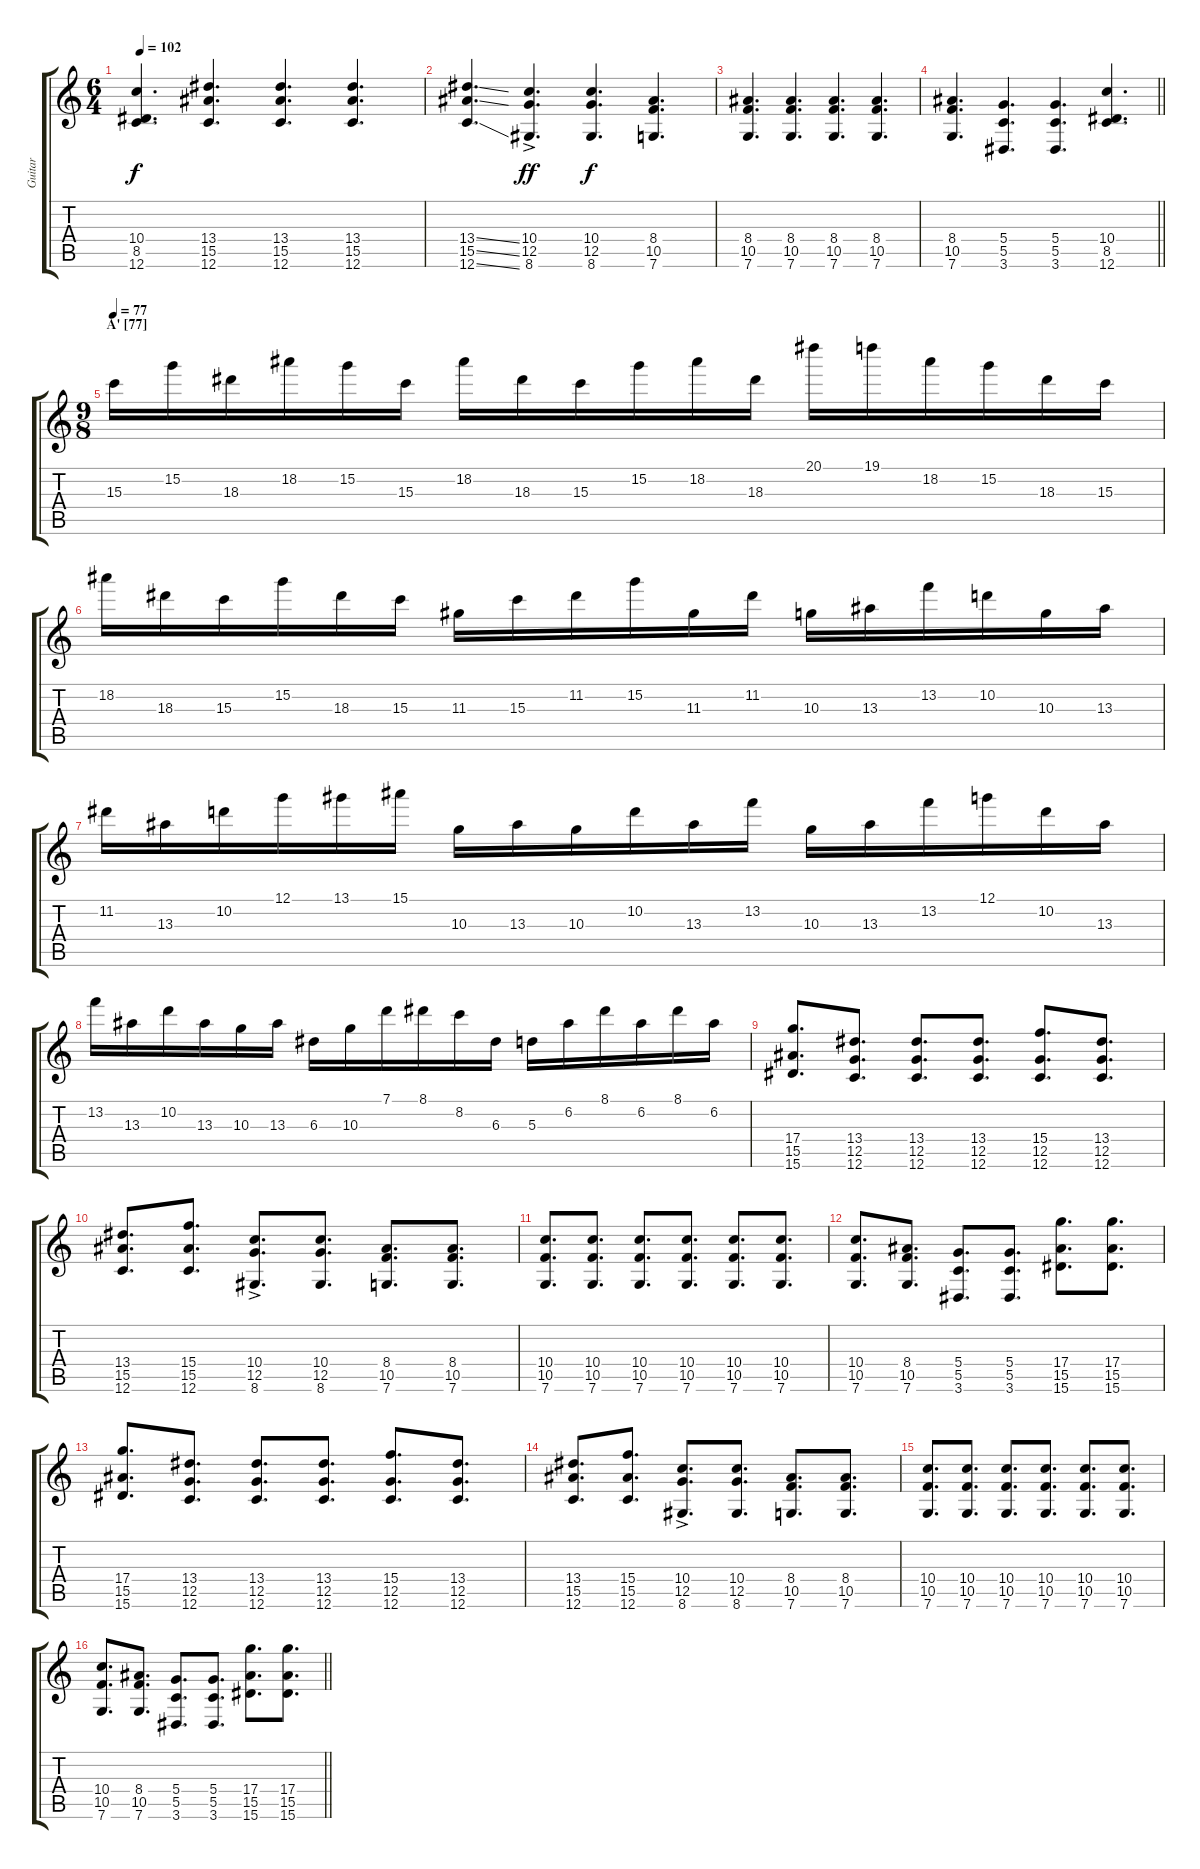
\track ("Guitar" "Guitar") {instrument distortionguitar}
\staff {score tabs}
\tuning (G4 E4 A3 D3 G2 C2) {hide}
\ts (6 4)
\tempo 102
\clef g2
\ks c
(10.4 8.5 12.6).4{d dy f} (13.4 15.5 12.6).4{d} (13.4 15.5 12.6).4{d} (13.4 15.5 12.6).4{d} |
(13.4{ss} 15.5{ss} 12.6{ss}).4{d} (10.4{ac} 12.5{ac} 8.6{ac}).4{d dy ff} (10.4 12.5 8.6).4{d dy f} (8.4 10.5 7.6).4{d} |
(8.4 10.5 7.6).4{d} (8.4 10.5 7.6).4{d} (8.4 10.5 7.6).4{d} (8.4 10.5 7.6).4{d} |
\barLineRight lightlight
(8.4 10.5 7.6).4{d} (5.4 5.5 3.6).4{d} (5.4 5.5 3.6).4{d} (10.4 8.5 12.6).4{d} |
\ts (9 8)
\section ("" "A' [77]")
\tempo 77
15.3.16 15.2.16 18.3.16 18.2.16 15.2.16 15.3.16 18.2.16 18.3.16 15.3.16 15.2.16 18.2.16 18.3.16 20.1.16 19.1.16 18.2.16 15.2.16 18.3.16 15.3.16 |
18.2.16 18.3.16 15.3.16 15.2.16 18.3.16 15.3.16 11.3.16 15.3.16 11.2.16 15.2.16 11.3.16 11.2.16 10.3.16 13.3.16 13.2.16 10.2.16 10.3.16 13.3.16 |
11.2.16 13.3.16 10.2.16 12.1.16 13.1.16 15.1.16 10.3.16 13.3.16 10.3.16 10.2.16 13.3.16 13.2.16 10.3.16 13.3.16 13.2.16 12.1.16 10.2.16 13.3.16 |
13.2.16 13.3.16 10.2.16 13.3.16 10.3.16 13.3.16 6.3.16 10.3.16 7.1.16 8.1.16 8.2.16 6.3.16 5.3.16 6.2.16 8.1.16 6.2.16 8.1.16 6.2.16 |
(17.4 15.5 15.6).8{d} (13.4 12.5 12.6).8{d} (13.4 12.5 12.6).8{d} (13.4 12.5 12.6).8{d} (15.4 12.5 12.6).8{d} (13.4 12.5 12.6).8{d} |
(13.4 15.5 12.6).8{d} (15.4 15.5 12.6).8{d} (10.4{ac} 12.5{ac} 8.6{ac}).8{d} (10.4 12.5 8.6).8{d} (8.4 10.5 7.6).8{d} (8.4 10.5 7.6).8{d} |
(10.4 10.5 7.6).8{d} (10.4 10.5 7.6).8{d} (10.4 10.5 7.6).8{d} (10.4 10.5 7.6).8{d} (10.4 10.5 7.6).8{d} (10.4 10.5 7.6).8{d} |
(10.4 10.5 7.6).8{d} (8.4 10.5 7.6).8{d} (5.4 5.5 3.6).8{d} (5.4 5.5 3.6).8{d} (17.4 15.5 15.6).8{d} (17.4 15.5 15.6).8{d} |
(17.4 15.5 15.6).8{d} (13.4 12.5 12.6).8{d} (13.4 12.5 12.6).8{d} (13.4 12.5 12.6).8{d} (15.4 12.5 12.6).8{d} (13.4 12.5 12.6).8{d} |
(13.4 15.5 12.6).8{d} (15.4 15.5 12.6).8{d} (10.4{ac} 12.5{ac} 8.6{ac}).8{d} (10.4 12.5 8.6).8{d} (8.4 10.5 7.6).8{d} (8.4 10.5 7.6).8{d} |
(10.4 10.5 7.6).8{d} (10.4 10.5 7.6).8{d} (10.4 10.5 7.6).8{d} (10.4 10.5 7.6).8{d} (10.4 10.5 7.6).8{d} (10.4 10.5 7.6).8{d} |
\barLineRight lightlight
(10.4 10.5 7.6).8{d} (8.4 10.5 7.6).8{d} (5.4 5.5 3.6).8{d} (5.4 5.5 3.6).8{d} (17.4 15.5 15.6).8{d} (17.4 15.5 15.6).8{d}
